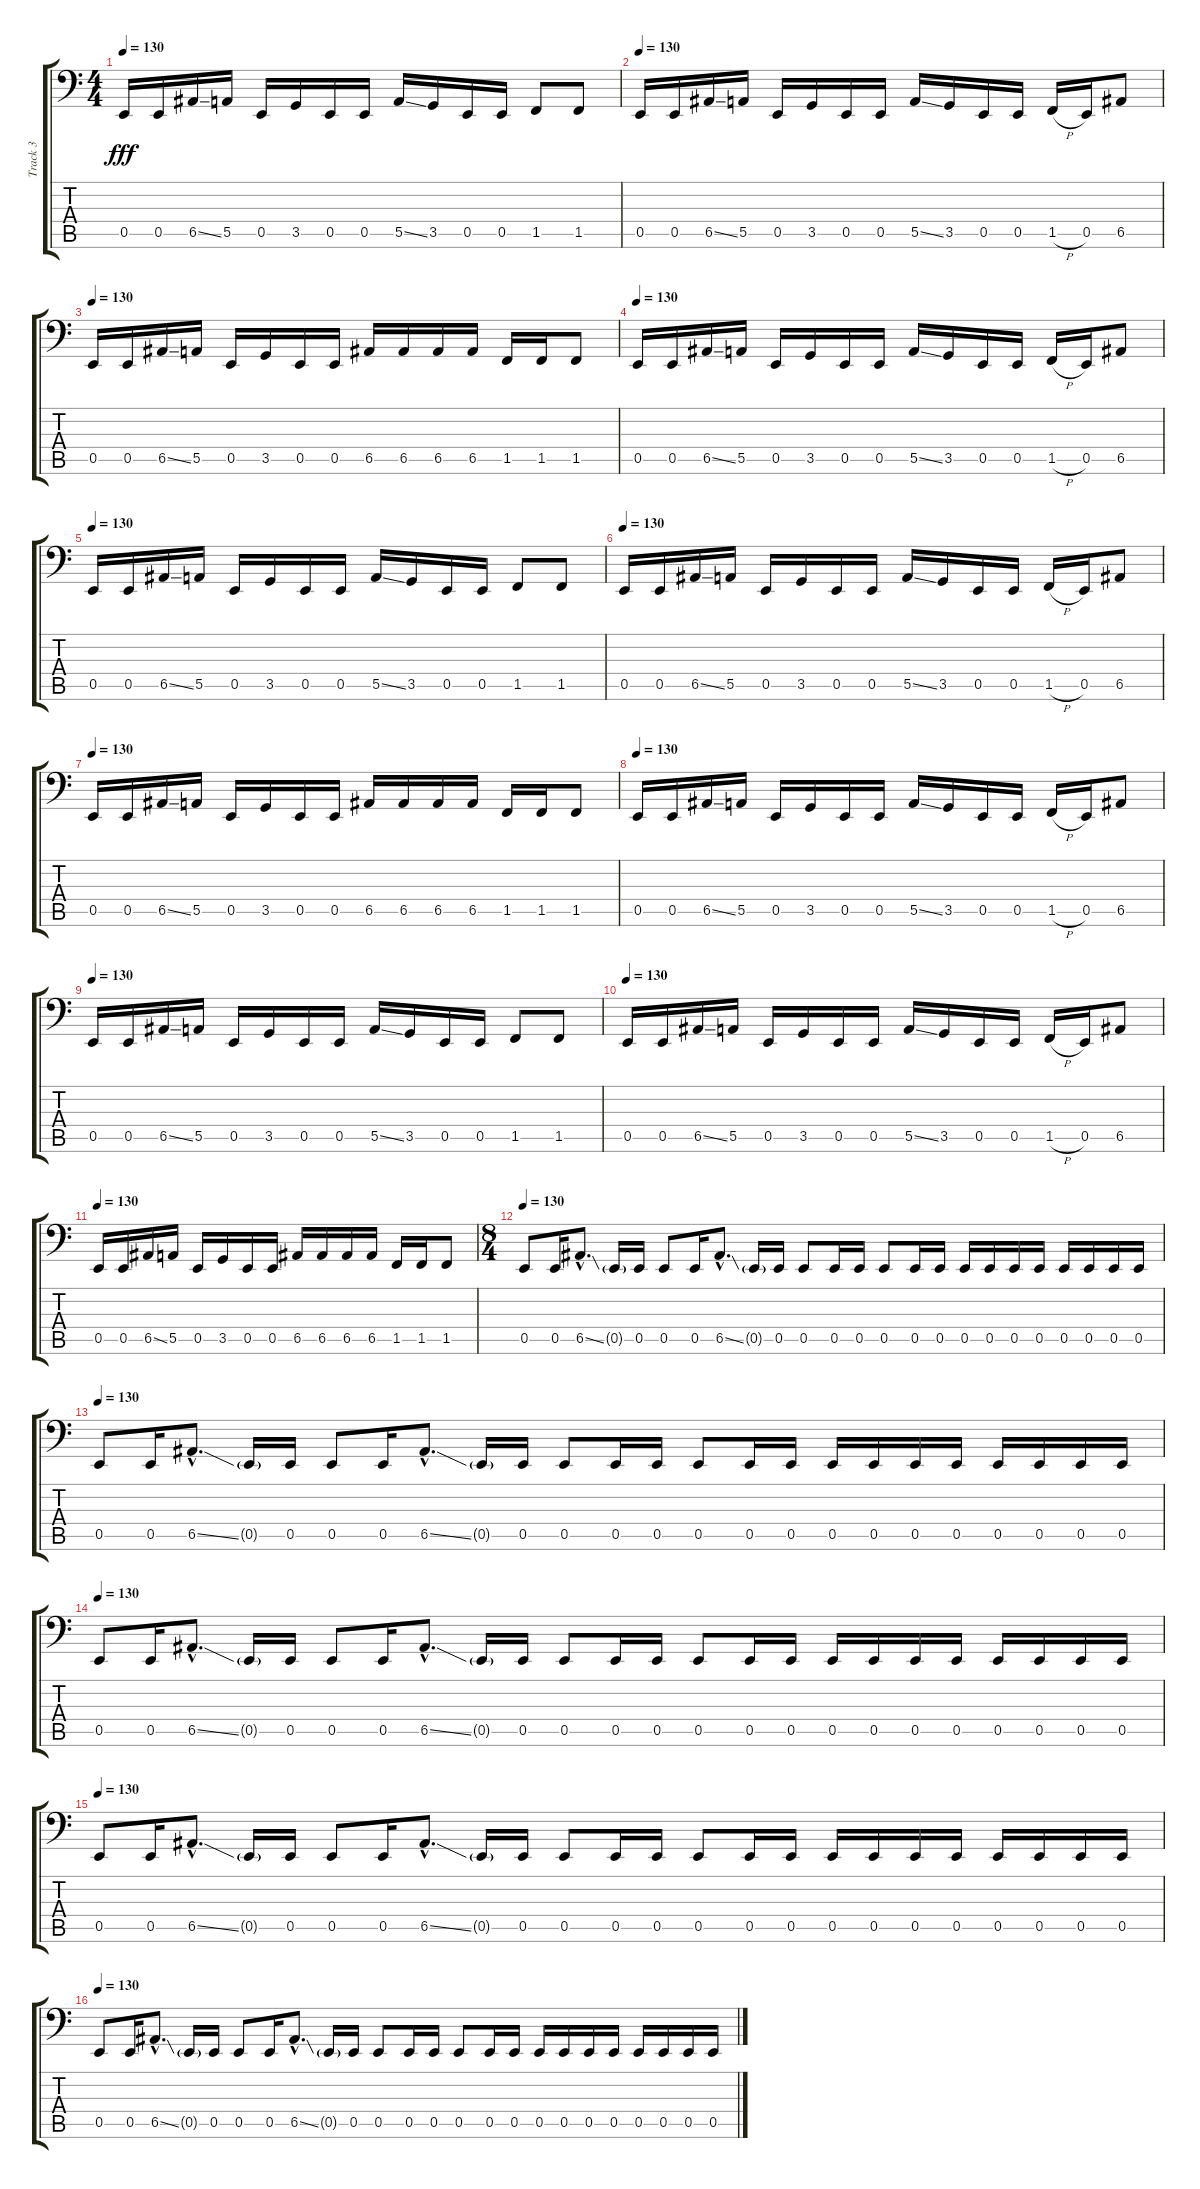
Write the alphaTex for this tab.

\track ("Track 3" "Track 3") {instrument electricbasspick}
\staff {score tabs}
\tuning (C3 G2 D2 A1 E1 B0) {hide}
\ts (4 4)
\tempo 130
\clef f4
\ks c
0.5.16{dy fff} 0.5.16 6.5{ss}.16 5.5.16 0.5.16 3.5.16 0.5.16 0.5.16 5.5{ss}.16 3.5.16 0.5.16 0.5.16 1.5.8 1.5.8 |
\tempo 130
0.5.16 0.5.16 6.5{ss}.16 5.5.16 0.5.16 3.5.16 0.5.16 0.5.16 5.5{ss}.16 3.5.16 0.5.16 0.5.16 1.5{h}.16 0.5.16 6.5.8 |
\tempo 130
0.5.16 0.5.16 6.5{ss}.16 5.5.16 0.5.16 3.5.16 0.5.16 0.5.16 6.5.16 6.5.16 6.5.16 6.5.16 1.5.16 1.5.16 1.5.8 |
\tempo 130
0.5.16 0.5.16 6.5{ss}.16 5.5.16 0.5.16 3.5.16 0.5.16 0.5.16 5.5{ss}.16 3.5.16 0.5.16 0.5.16 1.5{h}.16 0.5.16 6.5.8 |
\tempo 130
0.5.16 0.5.16 6.5{ss}.16 5.5.16 0.5.16 3.5.16 0.5.16 0.5.16 5.5{ss}.16 3.5.16 0.5.16 0.5.16 1.5.8 1.5.8 |
\tempo 130
0.5.16 0.5.16 6.5{ss}.16 5.5.16 0.5.16 3.5.16 0.5.16 0.5.16 5.5{ss}.16 3.5.16 0.5.16 0.5.16 1.5{h}.16 0.5.16 6.5.8 |
\tempo 130
0.5.16 0.5.16 6.5{ss}.16 5.5.16 0.5.16 3.5.16 0.5.16 0.5.16 6.5.16 6.5.16 6.5.16 6.5.16 1.5.16 1.5.16 1.5.8 |
\tempo 130
0.5.16 0.5.16 6.5{ss}.16 5.5.16 0.5.16 3.5.16 0.5.16 0.5.16 5.5{ss}.16 3.5.16 0.5.16 0.5.16 1.5{h}.16 0.5.16 6.5.8 |
\tempo 130
0.5.16 0.5.16 6.5{ss}.16 5.5.16 0.5.16 3.5.16 0.5.16 0.5.16 5.5{ss}.16 3.5.16 0.5.16 0.5.16 1.5.8 1.5.8 |
\tempo 130
0.5.16 0.5.16 6.5{ss}.16 5.5.16 0.5.16 3.5.16 0.5.16 0.5.16 5.5{ss}.16 3.5.16 0.5.16 0.5.16 1.5{h}.16 0.5.16 6.5.8 |
\tempo 130
0.5.16 0.5.16 6.5{ss}.16 5.5.16 0.5.16 3.5.16 0.5.16 0.5.16 6.5.16 6.5.16 6.5.16 6.5.16 1.5.16 1.5.16 1.5.8 |
\ts (8 4)
\tempo 130
0.5.8 0.5.16 6.5{ss hac}.8{d} 0.5{g}.16 0.5.16 0.5.8 0.5.16 6.5{ss hac}.8{d} 0.5{g}.16 0.5.16 0.5.8 0.5.16 0.5.16 0.5.8 0.5.16 0.5.16 0.5.16 0.5.16 0.5.16 0.5.16 0.5.16 0.5.16 0.5.16 0.5.16 |
\tempo 130
0.5.8 0.5.16 6.5{ss hac}.8{d} 0.5{g}.16 0.5.16 0.5.8 0.5.16 6.5{ss hac}.8{d} 0.5{g}.16 0.5.16 0.5.8 0.5.16 0.5.16 0.5.8 0.5.16 0.5.16 0.5.16 0.5.16 0.5.16 0.5.16 0.5.16 0.5.16 0.5.16 0.5.16 |
\tempo 130
0.5.8 0.5.16 6.5{ss hac}.8{d} 0.5{g}.16 0.5.16 0.5.8 0.5.16 6.5{ss hac}.8{d} 0.5{g}.16 0.5.16 0.5.8 0.5.16 0.5.16 0.5.8 0.5.16 0.5.16 0.5.16 0.5.16 0.5.16 0.5.16 0.5.16 0.5.16 0.5.16 0.5.16 |
\tempo 130
0.5.8 0.5.16 6.5{ss hac}.8{d} 0.5{g}.16 0.5.16 0.5.8 0.5.16 6.5{ss hac}.8{d} 0.5{g}.16 0.5.16 0.5.8 0.5.16 0.5.16 0.5.8 0.5.16 0.5.16 0.5.16 0.5.16 0.5.16 0.5.16 0.5.16 0.5.16 0.5.16 0.5.16 |
\tempo 130
0.5.8 0.5.16 6.5{ss hac}.8{d} 0.5{g}.16 0.5.16 0.5.8 0.5.16 6.5{ss hac}.8{d} 0.5{g}.16 0.5.16 0.5.8 0.5.16 0.5.16 0.5.8 0.5.16 0.5.16 0.5.16 0.5.16 0.5.16 0.5.16 0.5.16 0.5.16 0.5.16 0.5.16
